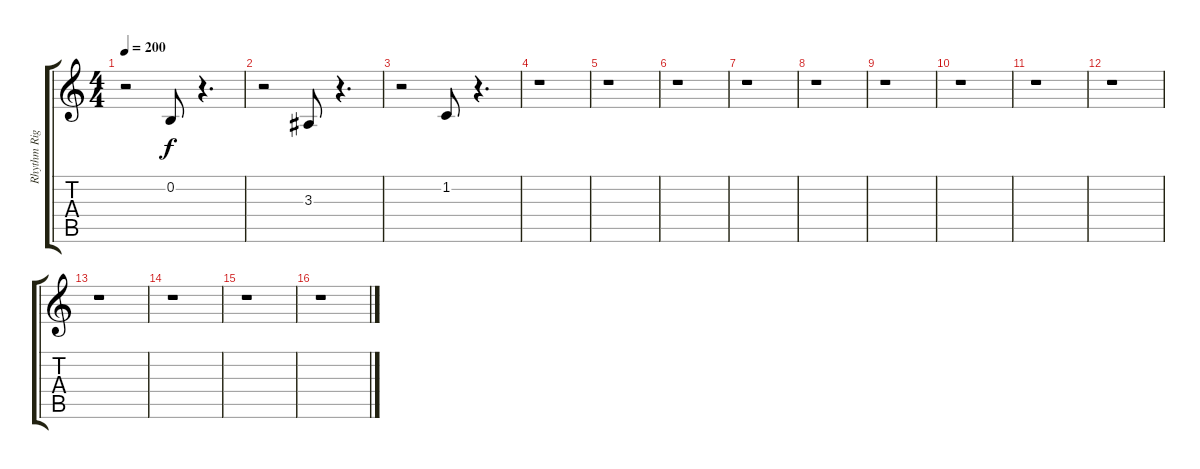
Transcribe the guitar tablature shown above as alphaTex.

\track ("Rhythm Right" "Rhythm Rig") {instrument agogo}
\staff {score tabs}
\tuning (E4 B3 G3 D3 A2 E2) {hide}
\ts (4 4)
\tempo 200
\clef g2
\ks c
r.2{dy f} 0.2.8 r.4{d} |
r.2 3.3.8 r.4{d} |
r.2 1.2.8 r.4{d} |
r.1 |
r.1 |
r.1 |
r.1 |
r.1 |
r.1 |
r.1 |
r.1 |
r.1 |
r.1 |
r.1 |
r.1 |
r.1
